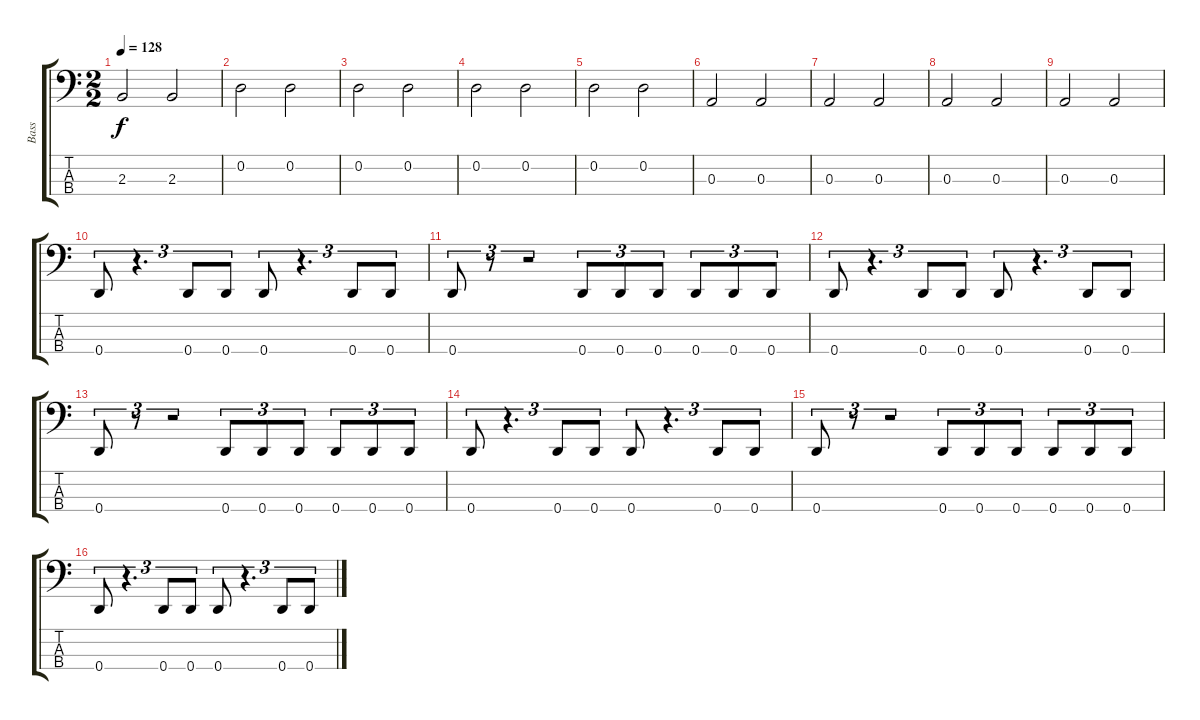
\track ("Bass" "Bass") {instrument electricbasspick}
\staff {score tabs}
\tuning (G2 D2 A1 D1) {hide}
\ts (2 2)
\tempo 128
\clef f4
\ks c
2.3.2{dy f} 2.3.2 |
0.2.2 0.2.2 |
0.2.2 0.2.2 |
0.2.2 0.2.2 |
0.2.2 0.2.2 |
0.3.2 0.3.2 |
0.3.2 0.3.2 |
0.3.2 0.3.2 |
0.3.2 0.3.2 |
0.4.8{tu (3 2)} r.4{d tu (3 2)} 0.4.8{tu (3 2)} 0.4.8{tu (3 2)} 0.4.8{tu (3 2)} r.4{d tu (3 2)} 0.4.8{tu (3 2)} 0.4.8{tu (3 2)} |
0.4.8{tu (3 2)} r.8{tu (3 2)} r.2{tu (3 2)} 0.4.8{tu (3 2)} 0.4.8{tu (3 2)} 0.4.8{tu (3 2)} 0.4.8{tu (3 2)} 0.4.8{tu (3 2)} 0.4.8{tu (3 2)} |
0.4.8{tu (3 2)} r.4{d tu (3 2)} 0.4.8{tu (3 2)} 0.4.8{tu (3 2)} 0.4.8{tu (3 2)} r.4{d tu (3 2)} 0.4.8{tu (3 2)} 0.4.8{tu (3 2)} |
0.4.8{tu (3 2)} r.8{tu (3 2)} r.2{tu (3 2)} 0.4.8{tu (3 2)} 0.4.8{tu (3 2)} 0.4.8{tu (3 2)} 0.4.8{tu (3 2)} 0.4.8{tu (3 2)} 0.4.8{tu (3 2)} |
0.4.8{tu (3 2)} r.4{d tu (3 2)} 0.4.8{tu (3 2)} 0.4.8{tu (3 2)} 0.4.8{tu (3 2)} r.4{d tu (3 2)} 0.4.8{tu (3 2)} 0.4.8{tu (3 2)} |
0.4.8{tu (3 2)} r.8{tu (3 2)} r.2{tu (3 2)} 0.4.8{tu (3 2)} 0.4.8{tu (3 2)} 0.4.8{tu (3 2)} 0.4.8{tu (3 2)} 0.4.8{tu (3 2)} 0.4.8{tu (3 2)} |
0.4.8{tu (3 2)} r.4{d tu (3 2)} 0.4.8{tu (3 2)} 0.4.8{tu (3 2)} 0.4.8{tu (3 2)} r.4{d tu (3 2)} 0.4.8{tu (3 2)} 0.4.8{tu (3 2)}
